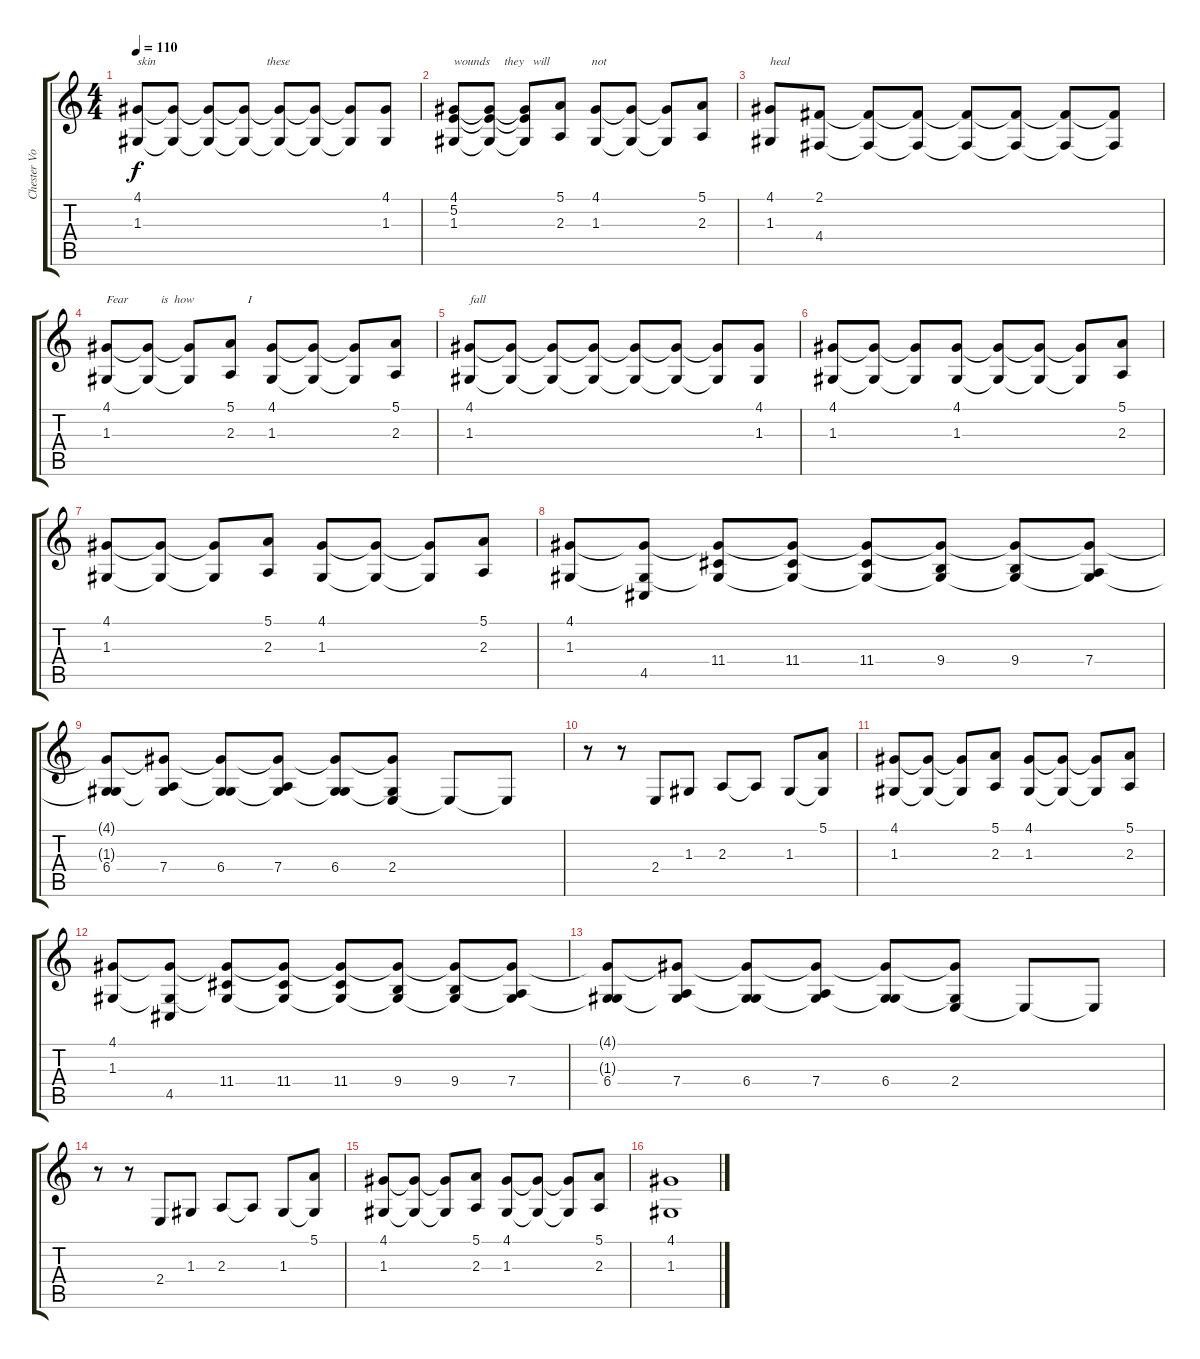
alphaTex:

\track ("Chester Vocals" "Chester Vo") {instrument harmonica}
\staff {score tabs}
\tuning (E4 B3 G3 D3 A2 E2) {hide}
\ts (4 4)
\tempo 110
\clef g2
\ks c
(4.1 1.3).8{txt "skin                                     these" dy f} (4.1{t} 1.3{t}).8 (4.1{t} 1.3{t}).8 (4.1{t} 1.3{t}).8 (4.1{t} 1.3{t}).8 (4.1{t} 1.3{t}).8 (4.1{t} 1.3{t}).8 (4.1 1.3).8 |
(4.1 5.2 1.3).8{txt "wounds     they   will              not"} (4.1{t} 5.2{t} 1.3{t}).8 (4.1{t} 5.2{t} 1.3{t}).8 (5.1 2.3).8 (4.1 1.3).8 (4.1{t} 1.3{t}).8 (4.1{t} 1.3{t}).8 (5.1 2.3).8 |
(4.1 1.3).8{txt "heal"} (2.1 4.4).8 (2.1{t} 4.4{t}).8 (2.1{t} 4.4{t}).8 (2.1{t} 4.4{t}).8 (2.1{t} 4.4{t}).8 (2.1{t} 4.4{t}).8 (2.1{t} 4.4{t}).8 |
(4.1 1.3).8{txt "Fear           is  how                  I"} (4.1{t} 1.3{t}).8 (4.1{t} 1.3{t}).8 (5.1 2.3).8 (4.1 1.3).8 (4.1{t} 1.3{t}).8 (4.1{t} 1.3{t}).8 (5.1 2.3).8 |
(4.1 1.3).8{txt "fall              "} (4.1{t} 1.3{t}).8 (4.1{t} 1.3{t}).8 (4.1{t} 1.3{t}).8 (4.1{t} 1.3{t}).8 (4.1{t} 1.3{t}).8 (4.1{t} 1.3{t}).8 (4.1 1.3).8 |
(4.1 1.3).8 (4.1{t} 1.3{t}).8 (4.1{t} 1.3{t}).8 (4.1 1.3).8 (4.1{t} 1.3{t}).8 (4.1{t} 1.3{t}).8 (4.1{t} 1.3{t}).8 (5.1 2.3).8 |
(4.1 1.3).8 (4.1{t} 1.3{t}).8 (4.1{t} 1.3{t}).8 (5.1 2.3).8 (4.1 1.3).8 (4.1{t} 1.3{t}).8 (4.1{t} 1.3{t}).8 (5.1 2.3).8 |
(4.1 1.3).8 (4.1{t} 1.3{t} 4.5).8 (4.1{t} 1.3{t} 11.4).8 (4.1{t} 1.3{t} 11.4).8 (4.1{t} 1.3{t} 11.4).8 (4.1{t} 1.3{t} 9.4).8 (4.1{t} 1.3{t} 9.4).8 (4.1{t} 1.3{t} 7.4).8 |
(4.1{t} 1.3{t} 6.4).8 (4.1{t} 1.3{t} 7.4).8 (4.1{t} 1.3{t} 6.4).8 (4.1{t} 1.3{t} 7.4).8 (4.1{t} 1.3{t} 6.4).8 (4.1{t} 1.3{t} 2.4).8 2.4{t}.8 2.4{t}.8 |
r.8 r.8 2.4.8 1.3.8 2.3.8 2.3{t}.8 1.3.8 (5.1 1.3{t}).8 |
(4.1 1.3).8 (4.1{t} 1.3{t}).8 (4.1{t} 1.3{t}).8 (5.1 2.3).8 (4.1 1.3).8 (4.1{t} 1.3{t}).8 (4.1{t} 1.3{t}).8 (5.1 2.3).8 |
(4.1 1.3).8 (4.1{t} 1.3{t} 4.5).8 (4.1{t} 1.3{t} 11.4).8 (4.1{t} 1.3{t} 11.4).8 (4.1{t} 1.3{t} 11.4).8 (4.1{t} 1.3{t} 9.4).8 (4.1{t} 1.3{t} 9.4).8 (4.1{t} 1.3{t} 7.4).8 |
(4.1{t} 1.3{t} 6.4).8 (4.1{t} 1.3{t} 7.4).8 (4.1{t} 1.3{t} 6.4).8 (4.1{t} 1.3{t} 7.4).8 (4.1{t} 1.3{t} 6.4).8 (4.1{t} 1.3{t} 2.4).8 2.4{t}.8 2.4{t}.8 |
r.8 r.8 2.4.8 1.3.8 2.3.8 2.3{t}.8 1.3.8 (5.1 1.3{t}).8 |
(4.1 1.3).8 (4.1{t} 1.3{t}).8 (4.1{t} 1.3{t}).8 (5.1 2.3).8 (4.1 1.3).8 (4.1{t} 1.3{t}).8 (4.1{t} 1.3{t}).8 (5.1 2.3).8 |
(4.1 1.3).1
